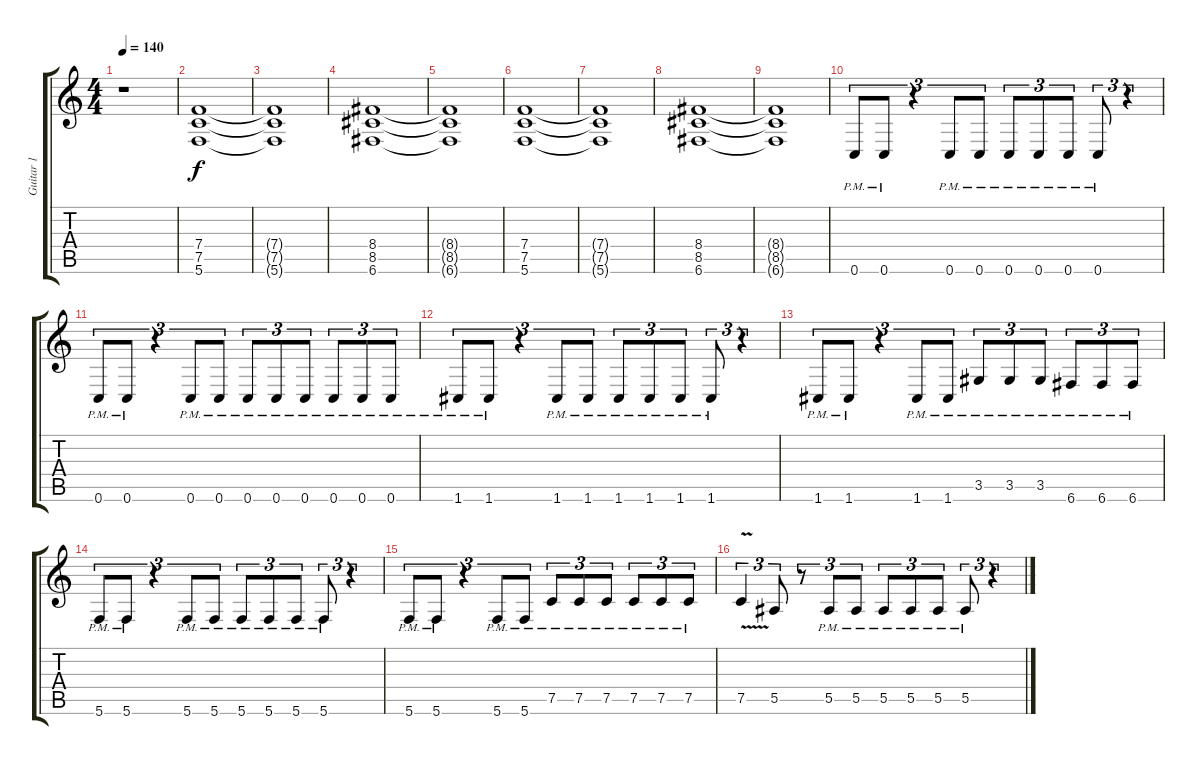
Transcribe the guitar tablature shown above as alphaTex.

\track ("Guitar 1" "Guitar 1") {instrument overdrivenguitar}
\staff {score tabs}
\tuning (C4 G3 Eb3 Bb2 F2 C2) {hide}
\ts (4 4)
\tempo 140
\clef g2
\ks c
r.1{dy f instrument overdrivenguitar} |
(7.4 7.5 5.6).1 |
(7.4{t} 7.5{t} 5.6{t}).1 |
(8.4 8.5 6.6).1 |
(8.4{t} 8.5{t} 6.6{t}).1 |
(7.4 7.5 5.6).1 |
(7.4{t} 7.5{t} 5.6{t}).1 |
(8.4 8.5 6.6).1 |
(8.4{t} 8.5{t} 6.6{t}).1 |
\section ("" "")
0.6{pm}.8{tu (3 2)} 0.6{pm}.8{tu (3 2)} r.4{tu (3 2)} 0.6{pm}.8{tu (3 2)} 0.6{pm}.8{tu (3 2)} 0.6{pm}.8{tu (3 2)} 0.6{pm}.8{tu (3 2)} 0.6{pm}.8{tu (3 2)} 0.6{pm}.8{tu (3 2)} r.4{tu (3 2)} |
0.6{pm}.8{tu (3 2)} 0.6{pm}.8{tu (3 2)} r.4{tu (3 2)} 0.6{pm}.8{tu (3 2)} 0.6{pm}.8{tu (3 2)} 0.6{pm}.8{tu (3 2)} 0.6{pm}.8{tu (3 2)} 0.6{pm}.8{tu (3 2)} 0.6{pm}.8{tu (3 2)} 0.6{pm}.8{tu (3 2)} 0.6{pm}.8{tu (3 2)} |
1.6{pm}.8{tu (3 2)} 1.6{pm}.8{tu (3 2)} r.4{tu (3 2)} 1.6{pm}.8{tu (3 2)} 1.6{pm}.8{tu (3 2)} 1.6{pm}.8{tu (3 2)} 1.6{pm}.8{tu (3 2)} 1.6{pm}.8{tu (3 2)} 1.6{pm}.8{tu (3 2)} r.4{tu (3 2)} |
1.6{pm}.8{tu (3 2)} 1.6{pm}.8{tu (3 2)} r.4{tu (3 2)} 1.6{pm}.8{tu (3 2)} 1.6{pm}.8{tu (3 2)} 3.5{pm}.8{tu (3 2)} 3.5{pm}.8{tu (3 2)} 3.5{pm}.8{tu (3 2)} 6.6{pm}.8{tu (3 2)} 6.6{pm}.8{tu (3 2)} 6.6{pm}.8{tu (3 2)} |
5.6{pm}.8{tu (3 2)} 5.6{pm}.8{tu (3 2)} r.4{tu (3 2)} 5.6{pm}.8{tu (3 2)} 5.6{pm}.8{tu (3 2)} 5.6{pm}.8{tu (3 2)} 5.6{pm}.8{tu (3 2)} 5.6{pm}.8{tu (3 2)} 5.6{pm}.8{tu (3 2)} r.4{tu (3 2)} |
5.6{pm}.8{tu (3 2)} 5.6{pm}.8{tu (3 2)} r.4{tu (3 2)} 5.6{pm}.8{tu (3 2)} 5.6{pm}.8{tu (3 2)} 7.5{pm}.8{tu (3 2)} 7.5{pm}.8{tu (3 2)} 7.5{pm}.8{tu (3 2)} 7.5{pm}.8{tu (3 2)} 7.5{pm}.8{tu (3 2)} 7.5{pm}.8{tu (3 2)} |
7.5{v}.4{tu (3 2)} 5.5.8{tu (3 2)} r.8{tu (3 2)} 5.5{pm}.8{tu (3 2)} 5.5{pm}.8{tu (3 2)} 5.5{pm}.8{tu (3 2)} 5.5{pm}.8{tu (3 2)} 5.5{pm}.8{tu (3 2)} 5.5{pm}.8{tu (3 2)} r.4{tu (3 2)}
